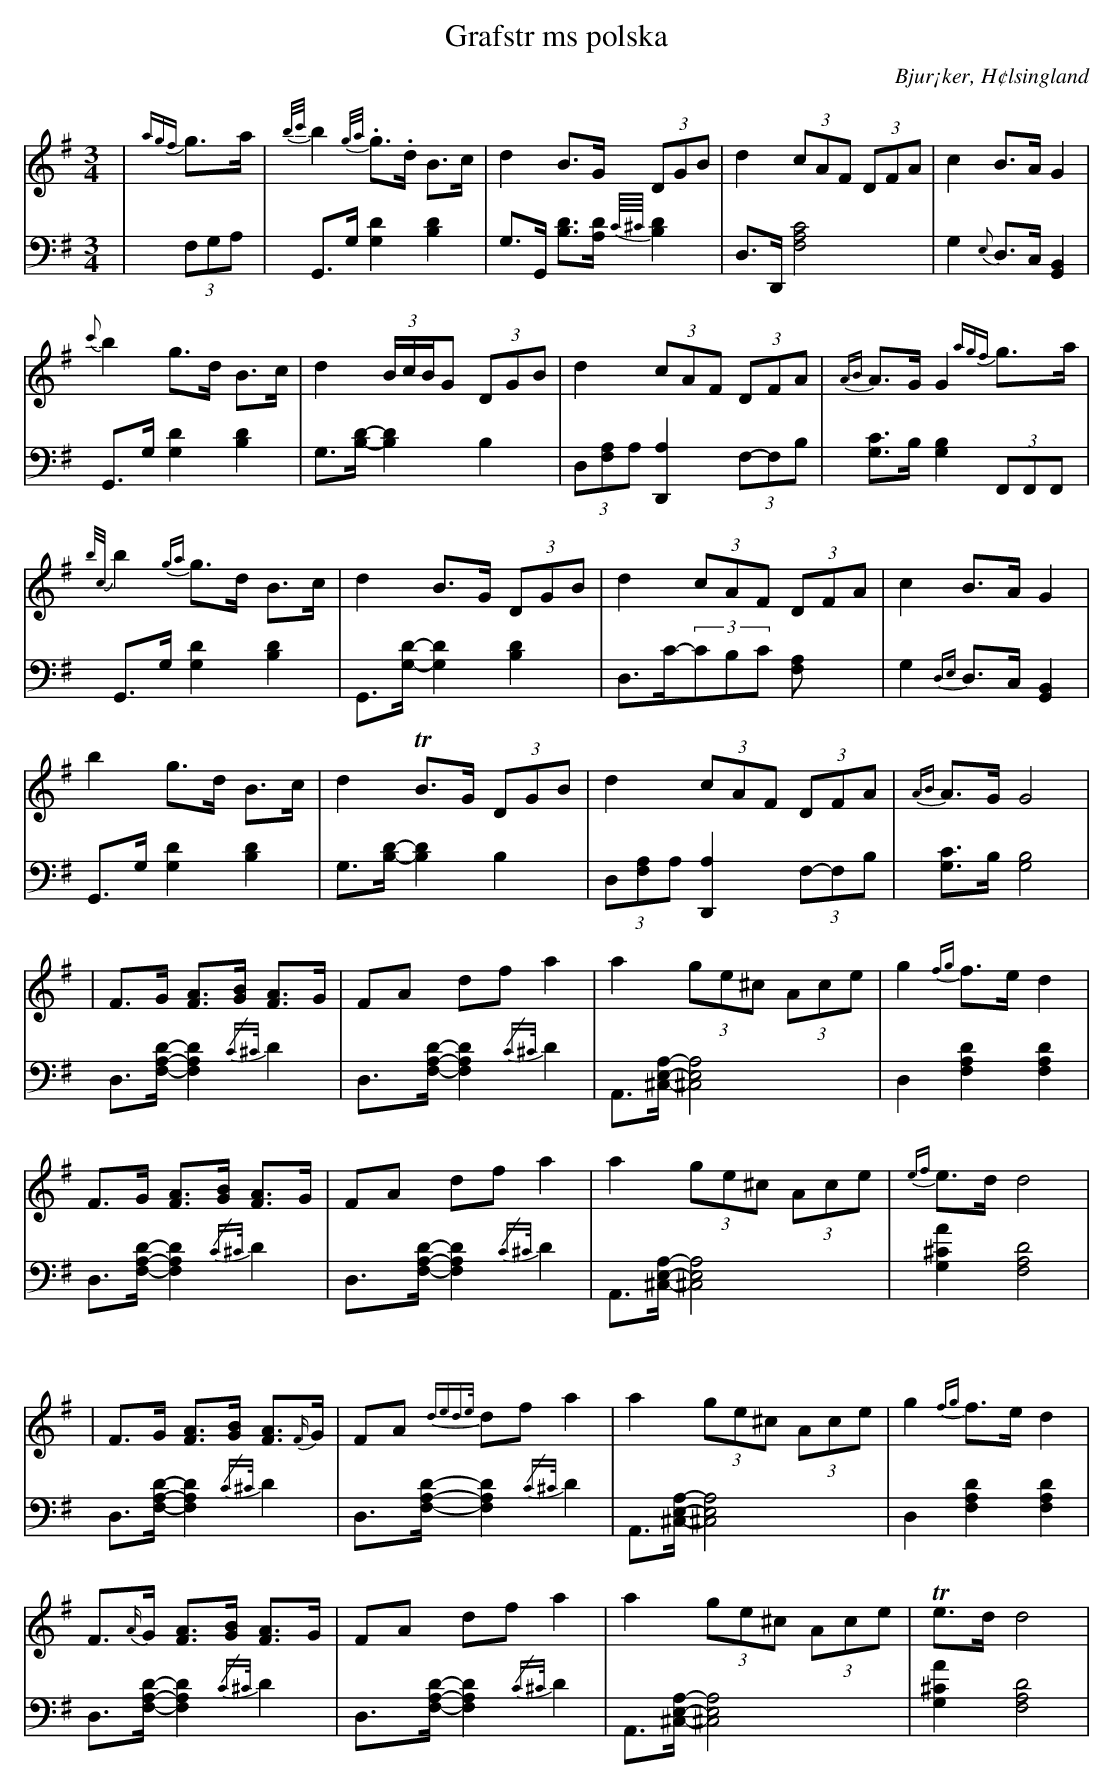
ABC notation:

X:1
T: Grafstr ms polska
O: Bjur¡ker, H¢lsingland
M: 3/4
L: 1/8
K: G
V:1
V:2
V: 1
|{agf}g>a|{b/c'/}b2. {g/a/}g.>d B>c|d2 B>G (3DGB|d2 (3cAF (3DFA|c2 B>A G2|
{c'}b2 g>d B>c|d2 (3B/c/B/G (3DGB|d2 (3cAF (3DFA|{AB}A>G G2 {agf}g>a|
{b/c/}b2 {ga}g>d B>c|d2 B>G (3DGB|d2 (3cAF (3DFA|c2 B>A G2|
b2 g>d B>c|d2 TB>G (3DGB|d2 (3cAF (3DFA|{AB}A>G G4|
|F>G [FA]>[GB] [FA]>G |FA df a2 |a2 (3ge^c (3Ace |g2 {fg}f>e d2 |
F>G [FA]>[GB] [FA]>G |FA df a2 |a2 (3ge^c (3Ace |{ef}e>d d4|
|F>G [FA]>[GB] [FA]>{F/}G |FA {dede/}df a2 |a2 (3ge^c (3Ace |g2 {fg}f>e d2 |
F>{A/}G [FA]>[GB] [FA]>G |FA df a2 |a2 (3ge^c (3Ace |Te>d d4|
V:2 clef=bass
|(3F,G,A, | G,,>G, [G,2D2] [B,2D2]|G,>G,, [B,D]>[A,D] {C//^C//}[B,D]2|D,>D,, [F,4A,4C4]| G,2 {E,}D,>C, [G,,2B,,2]|
 G,,>G, [G,2D2] [B,2D2]|G,>[B,D]-[B,2D2] B,2|(3D,[F,A,]A, [D,,2A,2] (3F,-F,B,| [G,C]>B, [G,2B,2](3F,,F,,F,,|
G,,>G, [G,2D2] [B,2D2]|G,,>[G,D]-[G,2D2] [B,2D2]|D,>C-(3CB,C [F,2A,]| G,2 {D,E,}D,>C, [G,,2B,,2]|
 G,,>G, [G,2D2] [B,2D2]|G,>[B,D]-[B,2D2] B,2|(3D,[F,A,]A, [D,,2A,2] (3F,-F,B,| [G,C]>B, [G,4B,4]|
D,>[F,A,D]-[F,2A,2D2] {/C^C/}D2|D,>[F,A,D]-[F,2A,2D2] {/C^C/}D2| A,,>[^C,E,A,]-[^C,4E,4A,4]|D,2 [F,2A,2D2] [F,2A,2D2] |
D,>[F,A,D]-[F,2A,2D2] {/C^C/}D2| D,>[F,A,D]-[F,2A,2D2] {/C^C/}D2| A,,>[^C,E,A,]-[^C,4E,4A,4]| [G,2A2^C2] [F,4A,4D4]|
D,>[F,A,D]-[F,2A,2D2] {/C^C/}D2|D,>[F,A,D]-[F,2A,2D2] {/C^C/}D2| A,,>[^C,E,A,]-[^C,4E,4A,4]|D,2 [F,2A,2D2] [F,2A,2D2] |
D,>[F,A,D]-[F,2A,2D2] {/C^C/}D2| D,>[F,A,D]-[F,2A,2D2] {/C^C/}D2| A,,>[^C,E,A,]-[^C,4E,4A,4]| [G,2A2^C2] [F,4A,4D4]|
